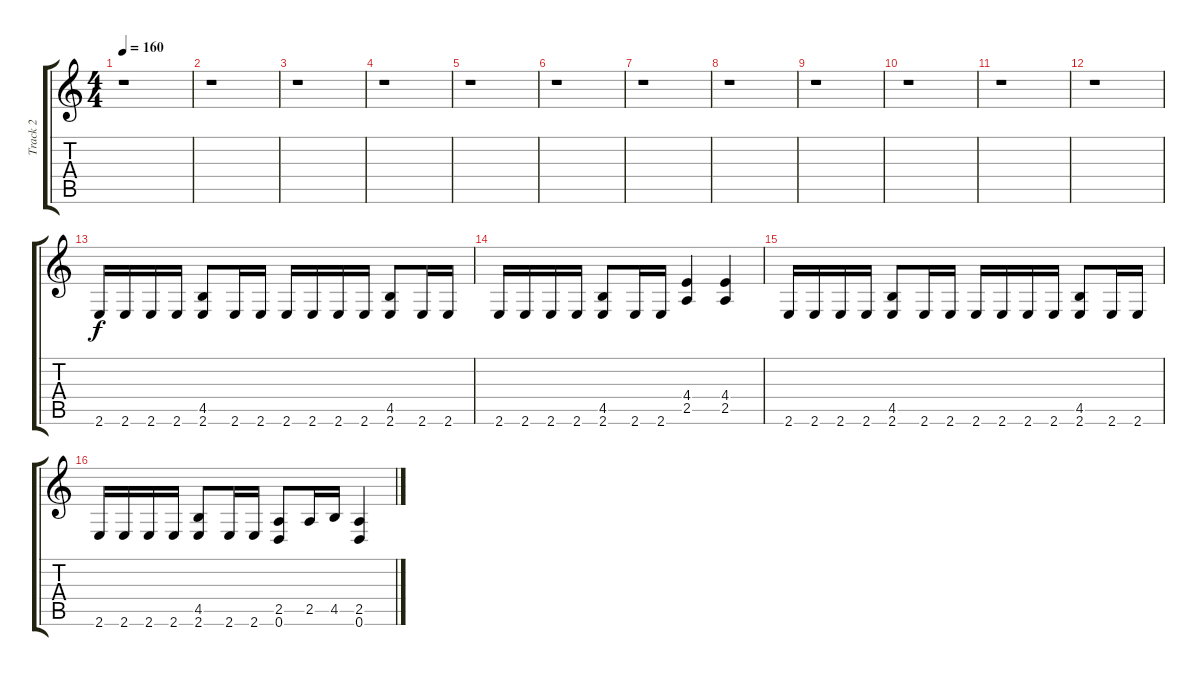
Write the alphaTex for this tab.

\track ("Track 2" "Track 2") {instrument distortionguitar}
\staff {score tabs}
\tuning (D4 A3 F3 C3 G2 D2) {hide}
\ts (4 4)
\tempo 160
\clef g2
\ks c
r.1{dy f instrument distortionguitar} |
r.1 |
r.1 |
r.1 |
r.1 |
r.1 |
r.1 |
r.1 |
r.1 |
r.1 |
r.1 |
r.1 |
2.6.16 2.6.16 2.6.16 2.6.16 (4.5 2.6).8 2.6.16 2.6.16 2.6.16 2.6.16 2.6.16 2.6.16 (4.5 2.6).8 2.6.16 2.6.16 |
2.6.16 2.6.16 2.6.16 2.6.16 (4.5 2.6).8 2.6.16 2.6.16 (4.4 2.5).4 (4.4 2.5).4 |
2.6.16 2.6.16 2.6.16 2.6.16 (4.5 2.6).8 2.6.16 2.6.16 2.6.16 2.6.16 2.6.16 2.6.16 (4.5 2.6).8 2.6.16 2.6.16 |
2.6.16 2.6.16 2.6.16 2.6.16 (4.5 2.6).8 2.6.16 2.6.16 (2.5 0.6).8 2.5.16 4.5.16 (2.5 0.6).4
